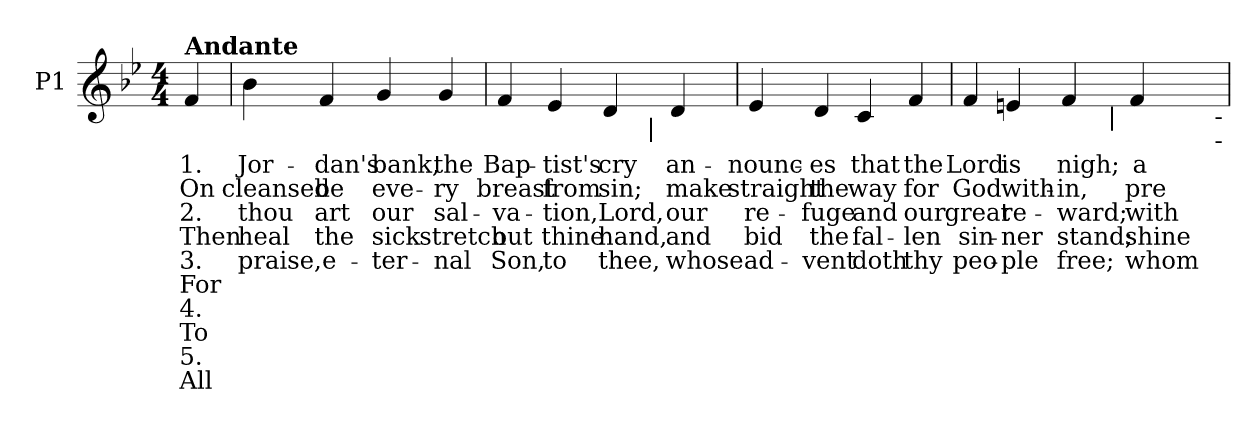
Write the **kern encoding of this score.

**kern	**text	**text	**text	**text	**text	**text	**text	**text	**text	**text
*part1	*part1	*part1	*part1	*part1	*part1	*part1	*part1	*part1	*part1	*part1
*staff1	*staff1	*staff1	*staff1	*staff1	*staff1	*staff1	*staff1	*staff1	*staff1	*staff1
*I"P1	*	*	*	*	*	*	*	*	*	*
!!LO:PB:g=z
*clefG2	*	*	*	*	*	*	*	*	*	*
*k[b-e-]	*	*	*	*	*	*	*	*	*	*
*B-:	*	*	*	*	*	*	*	*	*	*
*M4/4	*	*	*	*	*	*	*	*	*	*
*MM80	*	*	*	*	*	*	*	*	*	*
=1	=1	=1	=1	=1	=1	=1	=1	=1	=1	=1
!LO:TX:a:B:t=Andante	!	!	!	!	!	!	!	!	!	!
!	!LO:LY:b:color=#000000	!LO:LY:b:color=#000000	!LO:LY:b:color=#000000	!LO:LY:b:color=#000000	!LO:LY:b:color=#000000	!LO:LY:b:color=#000000	!LO:LY:b:color=#000000	!LO:LY:b:color=#000000	!LO:LY:b:color=#000000	!LO:LY:b:color=#000000
4fi/	1.	On	2.	Then	3.	For	4.	To	5.	All
=2	=2	=2	=2	=2	=2	=2	=2	=2	=2	=2
!	!LO:LY:b:color=#000000	!LO:LY:b:color=#000000	!LO:LY:b:color=#000000	!LO:LY:b:color=#000000	!LO:LY:b:color=#000000	!	!	!	!	!
4b-i\	Jor-	cleansed	thou	heal	praise,	.	.	.	.	.
!	!LO:LY:b:color=#000000	!LO:LY:b:color=#000000	!LO:LY:b:color=#000000	!LO:LY:b:color=#000000	!LO:LY:b:color=#000000	!	!	!	!	!
4fi/	-dan's	be	art	the	e-	.	.	.	.	.
!	!LO:LY:b:color=#000000	!LO:LY:b:color=#000000	!LO:LY:b:color=#000000	!LO:LY:b:color=#000000	!LO:LY:b:color=#000000	!	!	!	!	!
4gi/	bank,	eve-	our	sick	-ter-	.	.	.	.	.
!	!LO:LY:b:color=#000000	!LO:LY:b:color=#000000	!LO:LY:b:color=#000000	!LO:LY:b:color=#000000	!LO:LY:b:color=#000000	!	!	!	!	!
4gi/	the	-ry	sal-	stretch	-nal	.	.	.	.	.
=3	=3	=3	=3	=3	=3	=3	=3	=3	=3	=3
!	!LO:LY:b:color=#000000	!LO:LY:b:color=#000000	!LO:LY:b:color=#000000	!LO:LY:b:color=#000000	!LO:LY:b:color=#000000	!	!	!	!	!
*^	*	*	*	*	*	*	*	*	*	*
4fi/	2ryy	Bap-	breast	-va-	out	Son,	.	.	.	.	.
!	!	!LO:LY:b:color=#000000	!LO:LY:b:color=#000000	!LO:LY:b:color=#000000	!LO:LY:b:color=#000000	!LO:LY:b:color=#000000	!	!	!	!	!
4e-i/	.	-tist's	from	-tion,	thine	to	.	.	.	.	.
!	!	!LO:LY:b:color=#000000	!LO:LY:b:color=#000000	!LO:LY:b:color=#000000	!LO:LY:b:color=#000000	!LO:LY:b:color=#000000	!	!	!	!	!
4di/	8ryy	cry	sin;	Lord,	hand,	thee,	.	.	.	.	.
.	64ryy	.	.	.	.	.	.	.	.	.	.
.	128ryy	.	.	.	.	.	.	.	.	.	.
.	512.ryy	.	.	.	.	.	.	.	.	.	.
!	!LO:TX:b:t=|	!	!	!	!	!	!	!	!	!	!
.	4ryy	.	.	.	.	.	.	.	.	.	.
!	!	!LO:LY:b:color=#000000	!LO:LY:b:color=#000000	!LO:LY:b:color=#000000	!LO:LY:b:color=#000000	!LO:LY:b:color=#000000	!	!	!	!	!
4di/	.	an-	make	our	and	whose	.	.	.	.	.
.	16ryy	.	.	.	.	.	.	.	.	.	.
.	32ryy	.	.	.	.	.	.	.	.	.	.
.	256ryy	.	.	.	.	.	.	.	.	.	.
.	1024ryy	.	.	.	.	.	.	.	.	.	.
*v	*v	*	*	*	*	*	*	*	*	*	*
=4	=4	=4	=4	=4	=4	=4	=4	=4	=4	=4
*^	*	*	*	*	*	*	*	*	*	*
!	!	!LO:LY:b:color=#000000	!LO:LY:b:color=#000000	!LO:LY:b:color=#000000	!LO:LY:b:color=#000000	!LO:LY:b:color=#000000	!	!	!	!	!
*v	*v	*	*	*	*	*	*	*	*	*	*
4e-i/	-nounc-	straight	re-	bid	ad-	.	.	.	.	.
!	!LO:LY:b:color=#000000	!LO:LY:b:color=#000000	!LO:LY:b:color=#000000	!LO:LY:b:color=#000000	!LO:LY:b:color=#000000	!	!	!	!	!
4di/	-es	the	-fuge	the	-vent	.	.	.	.	.
!	!LO:LY:b:color=#000000	!LO:LY:b:color=#000000	!LO:LY:b:color=#000000	!LO:LY:b:color=#000000	!LO:LY:b:color=#000000	!	!	!	!	!
4ci/	that	way	and	fal-	doth	.	.	.	.	.
!	!LO:LY:b:color=#000000	!LO:LY:b:color=#000000	!LO:LY:b:color=#000000	!LO:LY:b:color=#000000	!LO:LY:b:color=#000000	!	!	!	!	!
4fi/	the	for	our	-len	thy	.	.	.	.	.
=5	=5	=5	=5	=5	=5	=5	=5	=5	=5	=5
!	!LO:LY:b:color=#000000	!LO:LY:b:color=#000000	!LO:LY:b:color=#000000	!LO:LY:b:color=#000000	!LO:LY:b:color=#000000	!	!	!	!	!
*^	*	*	*	*	*	*	*	*	*	*
*	*^	*	*	*	*	*	*	*	*	*	*
4fi/	2ryy	2ryy	Lord	God	great	sin-	peo-	.	.	.	.	.
!	!	!	!LO:LY:b:color=#000000	!LO:LY:b:color=#000000	!LO:LY:b:color=#000000	!LO:LY:b:color=#000000	!LO:LY:b:color=#000000	!	!	!	!	!
4eni/	.	.	is	with-	re-	-ner	-ple	.	.	.	.	.
!	!	!	!LO:LY:b:color=#000000	!LO:LY:b:color=#000000	!LO:LY:b:color=#000000	!LO:LY:b:color=#000000	!LO:LY:b:color=#000000	!	!	!	!	!
4fi/	8ryy	4ryy	nigh;	-in,	-ward;	stand;	free;	.	.	.	.	.
.	32ryy	.	.	.	.	.	.	.	.	.	.	.
.	128ryy	.	.	.	.	.	.	.	.	.	.	.
.	1024ryy	.	.	.	.	.	.	.	.	.	.	.
!	!LO:TX:b:t=|	!	!	!	!	!	!	!	!	!	!	!
.	4ryy	.	.	.	.	.	.	.	.	.	.	.
!	!	!	!LO:LY:b:color=#000000	!LO:LY:b:color=#000000	!LO:LY:b:color=#000000	!LO:LY:b:color=#000000	!LO:LY:b:color=#000000	!	!	!	!	!
4fi/	.	8ryy	a	pre	with-	shine	whom	.	.	.	.	.
.	.	16ryy	.	.	.	.	.	.	.	.	.	.
.	16ryy	.	.	.	.	.	.	.	.	.	.	.
.	.	32ryy	.	.	.	.	.	.	.	.	.	.
.	.	64ryy	.	.	.	.	.	.	.	.	.	.
.	64ryy	.	.	.	.	.	.	.	.	.	.	.
.	.	128...ryy	.	.	.	.	.	.	.	.	.	.
.	256..ryy	.	.	.	.	.	.	.	.	.	.	.
!	!	!LO:TX:b:t=-	!	!	!	!	!	!	!	!	!	!
!	!	!LO:TX:b:t=-	!	!	!	!	!	!	!	!	!	!
.	.	1024ryy	.	.	.	.	.	.	.	.	.	.
*v	*v	*v	*	*	*	*	*	*	*	*	*	*
=	=	=	=	=	=	=	=	=	=	=
*-	*-	*-	*-	*-	*-	*-	*-	*-	*-	*-
